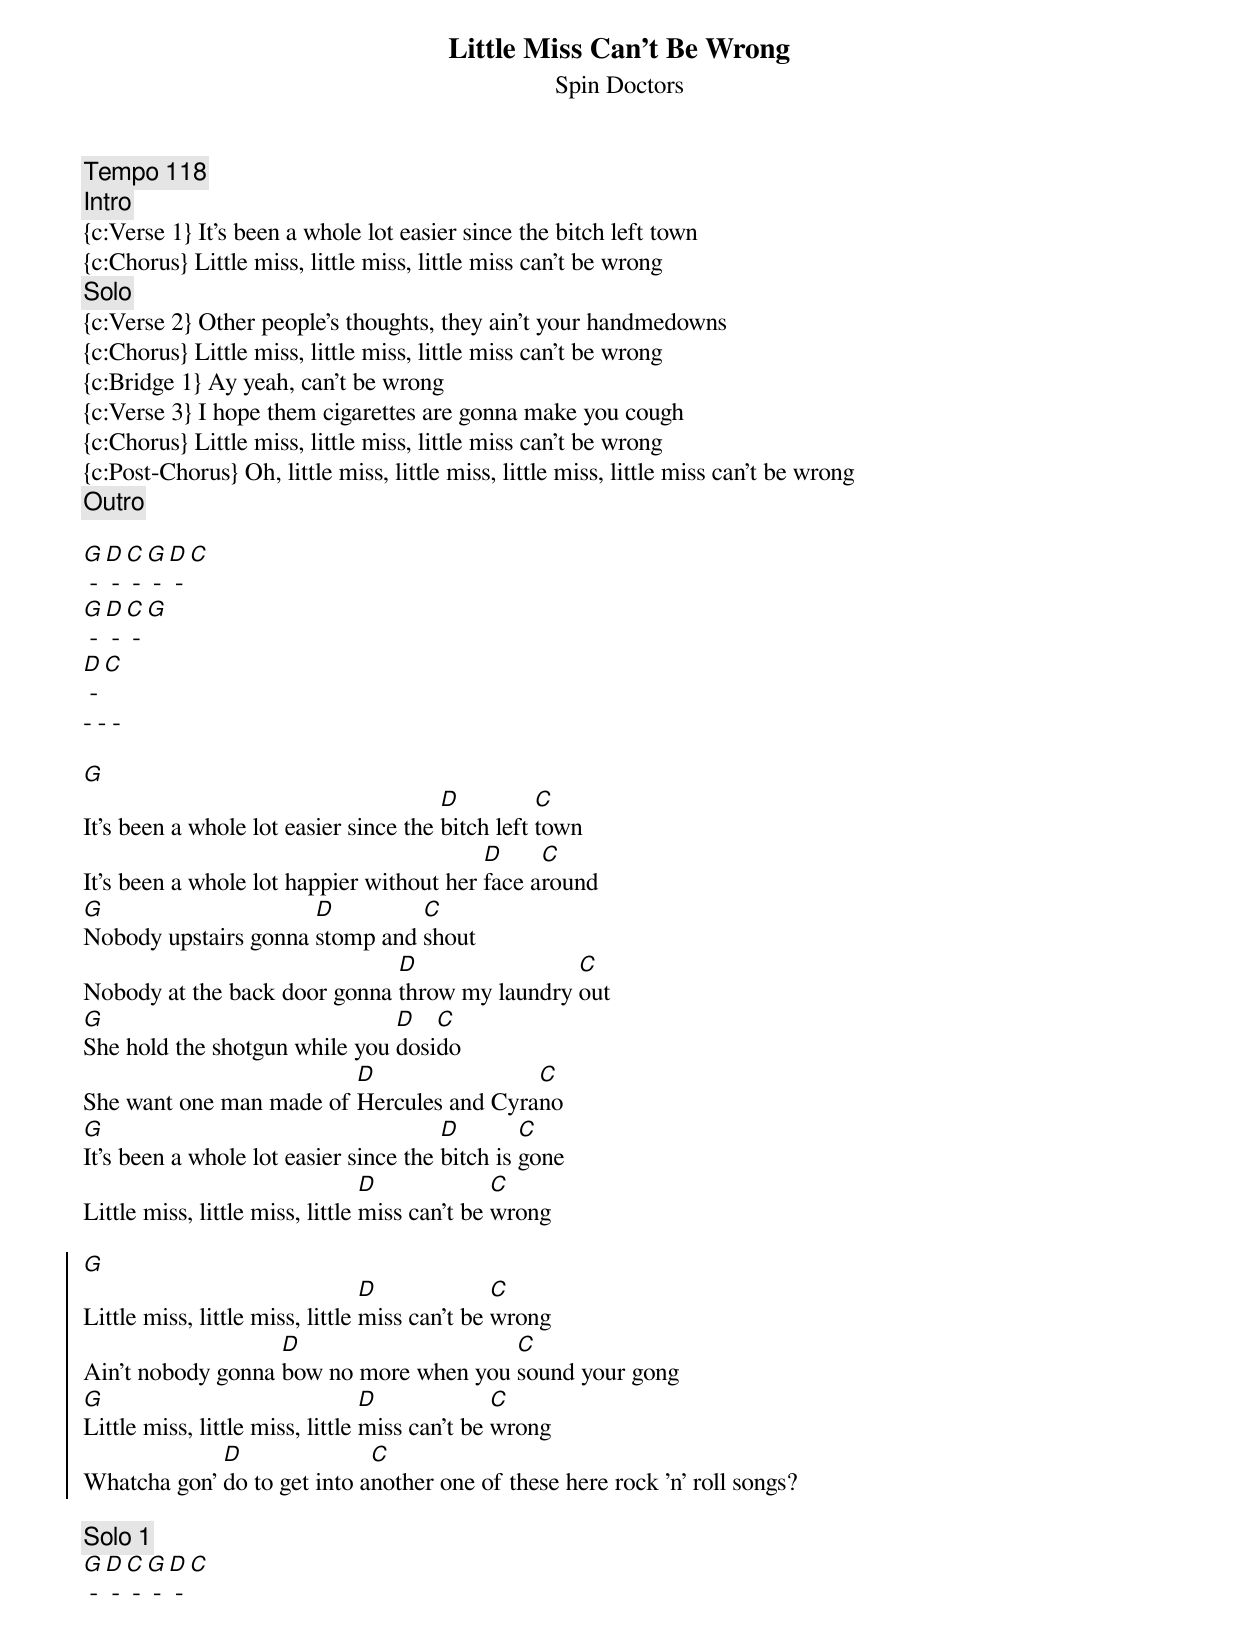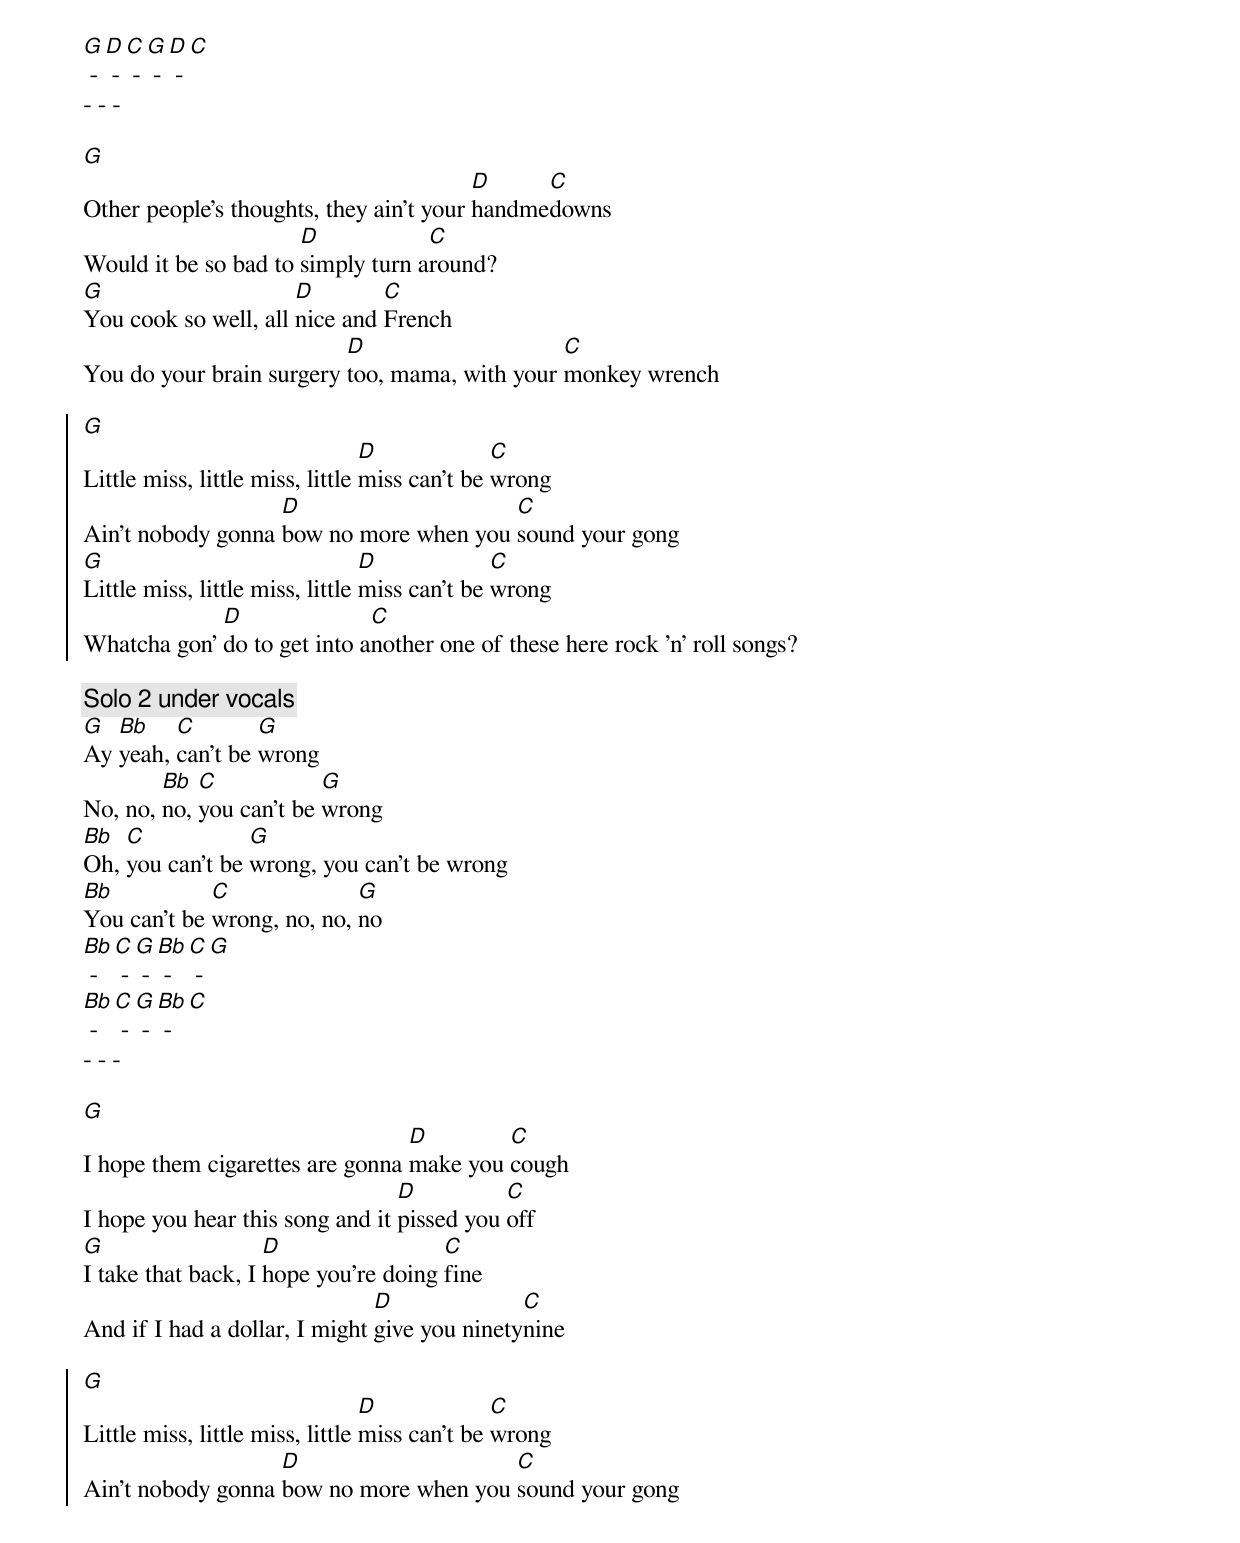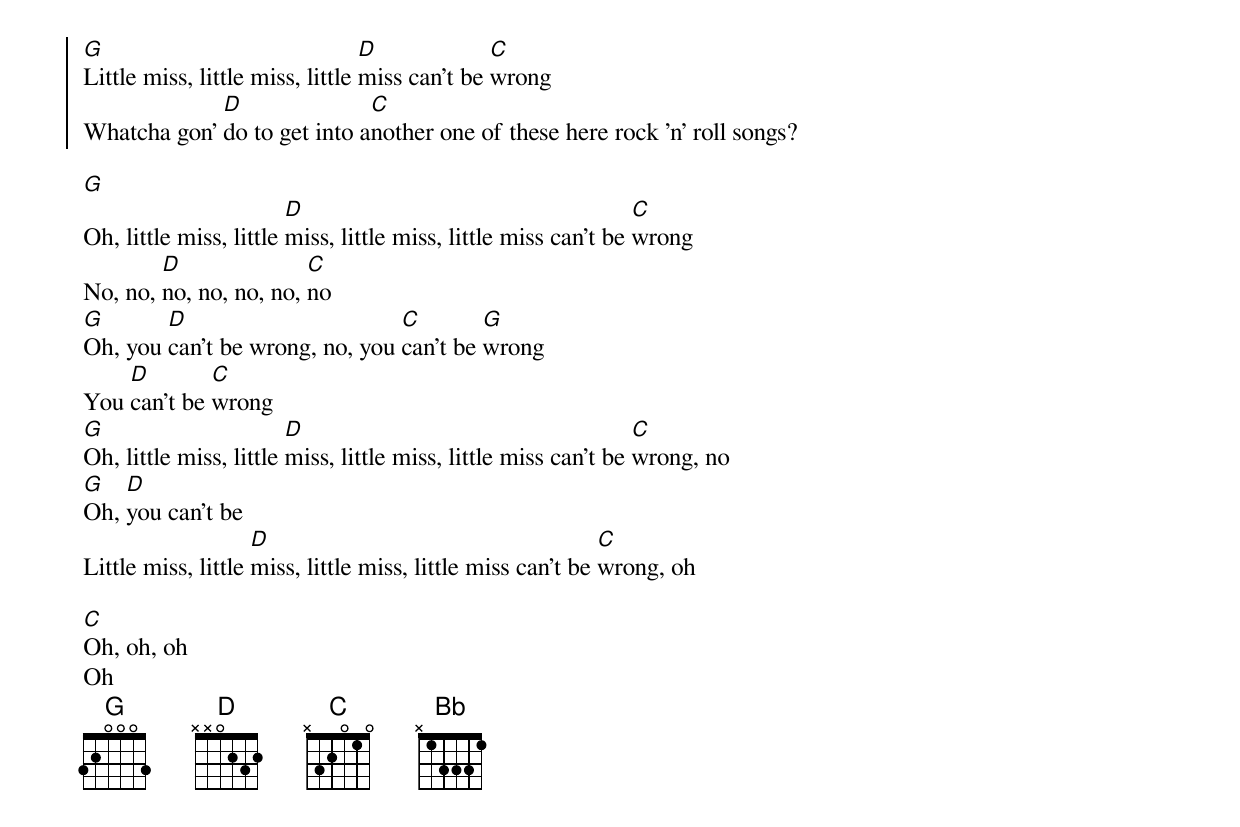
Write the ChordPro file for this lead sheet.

{t: Little Miss Can't Be Wrong}
{st: Spin Doctors}
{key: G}
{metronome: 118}
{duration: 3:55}
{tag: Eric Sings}



{c:Tempo 118}
{c:Intro}
{c:Verse 1} It's been a whole lot easier since the bitch left town
{c:Chorus} Little miss, little miss, little miss can't be wrong
{c:Solo}
{c:Verse 2} Other people's thoughts, they ain't your handmedowns
{c:Chorus} Little miss, little miss, little miss can't be wrong
{c:Bridge 1} Ay yeah, can't be wrong
{c:Verse 3} I hope them cigarettes are gonna make you cough
{c:Chorus} Little miss, little miss, little miss can't be wrong
{c:Post-Chorus} Oh, little miss, little miss, little miss, little miss can't be wrong
{c:Outro}

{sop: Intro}
[G] - [D] - [C] - [G] - [D] - [C]
[G] - [D] - [C] - [G]
[D] - [C]
- - -
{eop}

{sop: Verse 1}
[G]
It's been a whole lot easier since the [D]bitch left [C]town
It's been a whole lot happier without her [D]face a[C]round
[G]Nobody upstairs gonna [D]stomp and [C]shout
Nobody at the back door gonna [D]throw my laundry [C]out
[G]She hold the shotgun while you [D]dosi[C]do
She want one man made of [D]Hercules and Cyra[C]no
[G]It's been a whole lot easier since the [D]bitch is [C]gone
Little miss, little miss, little [D]miss can't be [C]wrong
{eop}

{soc}
[G]
Little miss, little miss, little [D]miss can't be [C]wrong
Ain't nobody gonna [D]bow no more when you [C]sound your gong
[G]Little miss, little miss, little [D]miss can't be [C]wrong
Whatcha gon' [D]do to get into a[C]nother one of these here rock 'n' roll songs?
{eoc}

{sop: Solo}
{c:Solo 1}
[G] - [D] - [C] - [G] - [D] - [C]
[G] - [D] - [C] - [G] - [D] - [C]
- - -
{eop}

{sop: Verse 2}
[G]
Other people's thoughts, they ain't your [D]handme[C]downs
Would it be so bad to [D]simply turn a[C]round?
[G]You cook so well, all [D]nice and [C]French
You do your brain surgery [D]too, mama, with your [C]monkey wrench
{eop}

{soc}
[G]
Little miss, little miss, little [D]miss can't be [C]wrong
Ain't nobody gonna [D]bow no more when you [C]sound your gong
[G]Little miss, little miss, little [D]miss can't be [C]wrong
Whatcha gon' [D]do to get into a[C]nother one of these here rock 'n' roll songs?
{eoc}

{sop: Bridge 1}
{c:Solo 2 under vocals}
[G]Ay [Bb]yeah, [C]can't be [G]wrong
No, no, [Bb]no, [C]you can't be [G]wrong
[Bb]Oh, [C]you can't be [G]wrong, you can't be wrong
[Bb]You can't be [C]wrong, no, no, [G]no
[Bb] - [C] - [G] - [Bb] - [C] - [G]
[Bb] - [C] - [G] - [Bb] - [C]
- - -
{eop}

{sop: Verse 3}
[G]
I hope them cigarettes are gonna [D]make you [C]cough
I hope you hear this song and it [D]pissed you [C]off
[G]I take that back, I [D]hope you're doing [C]fine
And if I had a dollar, I might [D]give you ninety[C]nine
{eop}

{soc}
[G]
Little miss, little miss, little [D]miss can't be [C]wrong
Ain't nobody gonna [D]bow no more when you [C]sound your gong
[G]Little miss, little miss, little [D]miss can't be [C]wrong
Whatcha gon' [D]do to get into a[C]nother one of these here rock 'n' roll songs?
{eoc}

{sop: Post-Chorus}
[G]
Oh, little miss, little [D]miss, little miss, little miss can't be [C]wrong
No, no, [D]no, no, no, no, [C]no
[G]Oh, you [D]can't be wrong, no, you [C]can't be [G]wrong
You [D]can't be [C]wrong
[G]Oh, little miss, little [D]miss, little miss, little miss can't be [C]wrong, no
[G]Oh, [D]you can't be
Little miss, little [D]miss, little miss, little miss can't be [C]wrong, oh
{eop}

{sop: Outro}
[C]
Oh, oh, oh
Oh
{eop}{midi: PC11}
